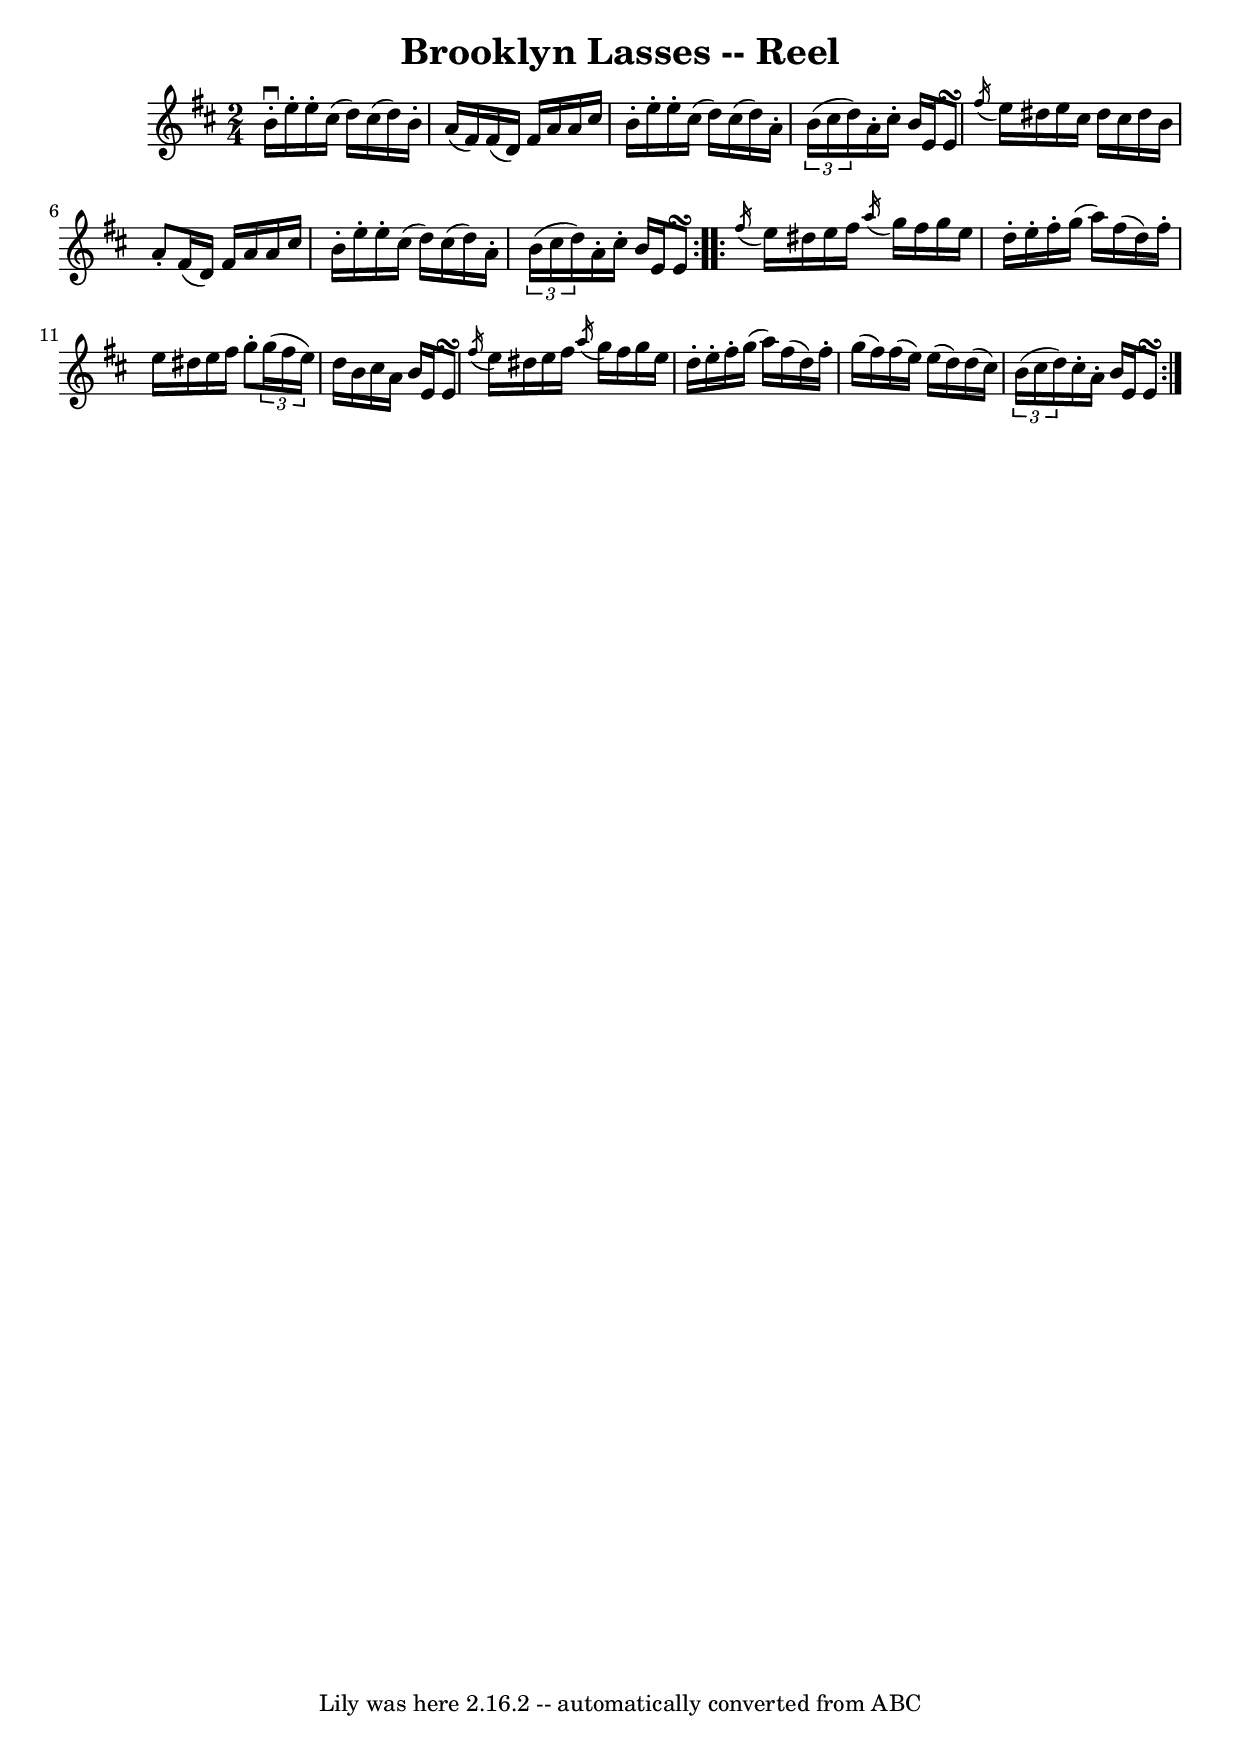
\version "2.16.2"
\include "Mammoth.ily"
\header {
  %%	%% book = "Ryan's Mammoth Collection"
  crossRefNumber = "1"
  footnotes = ""
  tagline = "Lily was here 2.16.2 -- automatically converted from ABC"
  title = "Brooklyn Lasses -- Reel"

}
voicedefault =  {



  \repeat volta 2 {

    \time 2/4

    \key e \dorian

    \override Score.SpacingSpanner #'common-shortest-duration = #(ly:make-moment 1 2)
    b'16^\downbow-. e''16-. e''16-. cis''16 (
    d''16) cis''16 (d''16) b'16-. |
    a'16 (fis'16)
    fis'16 (d'16) fis'16 a'16 a'16 cis''16  |
    b'16-.
    e''16-. e''16-. cis''16 (d''16) cis''16 (d''16) a'16-.
    |
    \times 2/3 { b'16 (cis''16 d''16) 
	       } a'16-. cis''16
    -. b'16 e'16 e'8\turn  |
    \acciaccatura { fis''16  
		  } e''16
    dis''16 e''16 cis''16 dis''16 cis''16 dis''16 b'16  |

    a'8-. fis'16 (d'16) fis'16 a'16 a'16 cis''16  |

    b'16-. e''16-. e''16-. cis''16 (d''16) cis''16 (d''16)
    a'16-. |
    \times 2/3 { b'16 (cis''16 d''16) 
	       } a'16-.
    cis''16-. b'16 e'16 e'8\turn  
  } 
  \repeat volta 2 {
    \acciaccatura {
      fis''16  
    } e''16 dis''16 e''16 fis''16  \acciaccatura { a''16  
						 } g''16
    fis''16 g''16 e''16  |
    d''16-. e''16-. fis''16-.
    g''16 (a''16) fis''16 (d''16) fis''16-. |
    e''16
    dis''16 e''16 fis''16 g''8-.   \times 2/3 { g''16 (fis''16
						e''16) 
					      } |
    d''16 b'16 cis''16 a'16 b'16 e'16 e'8
    \turn  |
    \acciaccatura { fis''16  
		  } e''16 dis''16 e''16
    fis''16  \acciaccatura { a''16  
			   } g''16 fis''16 g''16 e''16  |

    d''16-. e''16-. fis''16-. g''16 (a''16) fis''16 (d''16)
    fis''16-. |
    g''16 (fis''16) fis''16 (e''16) e''16 (
    d''16) d''16 (cis''16) |
    \times 2/3 { b'16 (cis''16
		 d''16) 
	       } cis''16-. a'16-. b'16 e'16 e'8\turn  
  }

}

\score{
  <<

    \context Staff="default"
    {
      \voicedefault
      
    }

  >>
  \layout {
    
  }
  \midi {
  }

}
